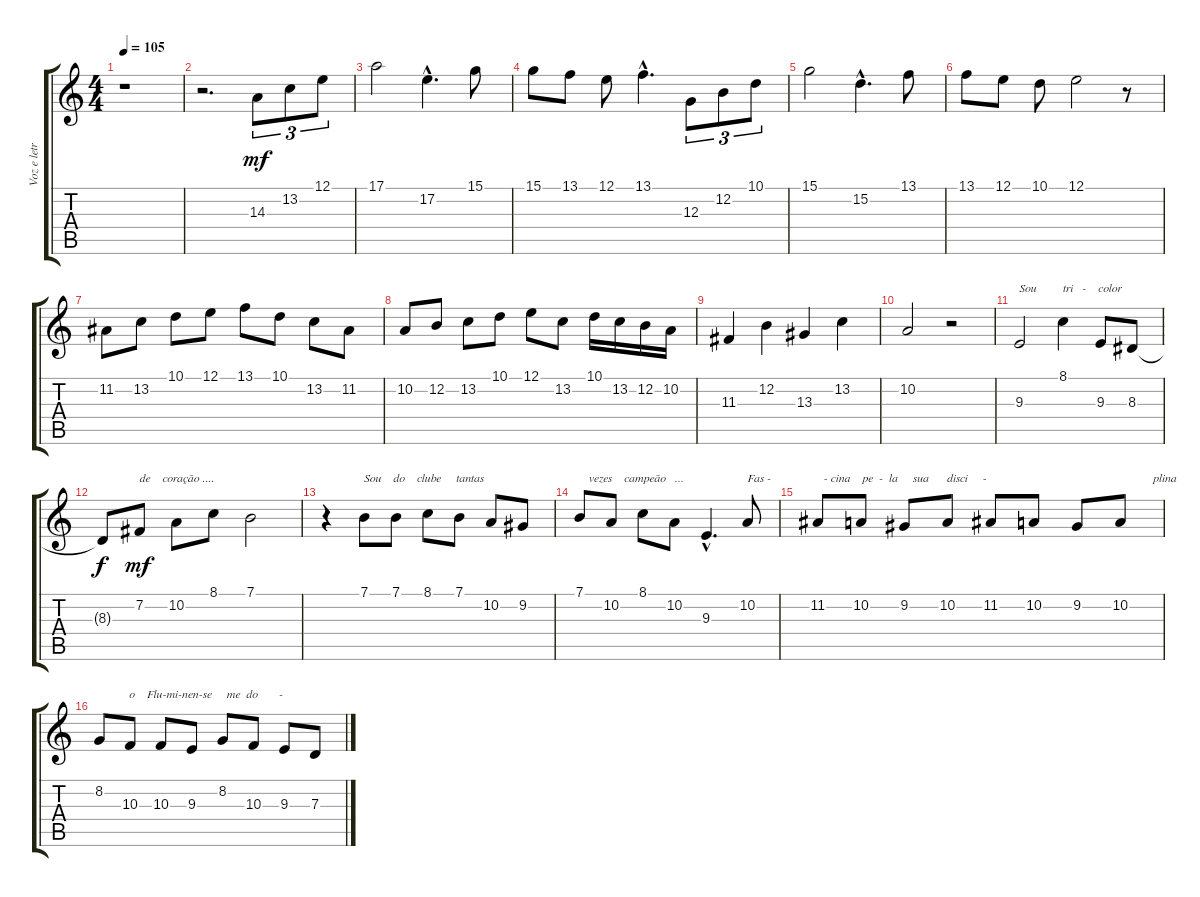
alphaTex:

\track ("Voz e letras" "Voz e letr") {instrument trumpet}
\staff {score tabs}
\tuning (E4 B3 G3 D3 A2 D2) {hide}
\ts (4 4)
\section ("" "")
\tempo 105
\clef g2
\ks c
r.1{dy mf instrument trumpet} |
r.2{d} 14.3.8{tu (3 2)} 13.2.8{tu (3 2)} 12.1.8{tu (3 2)} |
17.1.2 17.2{hac}.4{d} 15.1.8 |
15.1.8 13.1.8 12.1.8 13.1{hac}.4{d} 12.3.8{tu (3 2)} 12.2.8{tu (3 2)} 10.1.8{tu (3 2)} |
15.1.2 15.2{hac}.4{d} 13.1.8 |
13.1.8 12.1.8 10.1.8 12.1.2 r.8 |
11.2.8 13.2.8 10.1.8 12.1.8 13.1.8 10.1.8 13.2.8 11.2.8 |
10.2.8 12.2.8 13.2.8 10.1.8 12.1.8 13.2.8 10.1.16 13.2.16 12.2.16 10.2.16 |
11.3.4 12.2.4 13.3.4 13.2.4 |
10.2.2 r.2 |
9.3.2{txt "Sou"} 8.1.4{txt "tri   -    color "} 9.3.8 8.3.8 |
8.3{t}.8{dy f} 7.2.8{txt "de    coração ...." dy mf} 10.2.8 8.1.8 7.1.2 |
r.4 7.1.8{txt "Sou    do    clube     tantas"} 7.1.8 8.1.8 7.1.8 10.2.8 9.2.8 |
7.1.8{txt "   vezes    campeão   ..."} 10.2.8 8.1.8 10.2.8 9.3{hac}.4{d} 10.2.8{txt "Fas -"} |
11.2.8{txt "  - cina    pe  -  la     sua      disci     -  "} 10.2.8 9.2.8 10.2.8 11.2.8 10.2.8 9.2.8 10.2.8{txt "           plina"} |
8.2.8{txt "          o    Flu-mi-nen-se     me  do       -"} 10.3.8 10.3.8 9.3.8 8.2.8 10.3.8 9.3.8 7.3.8
